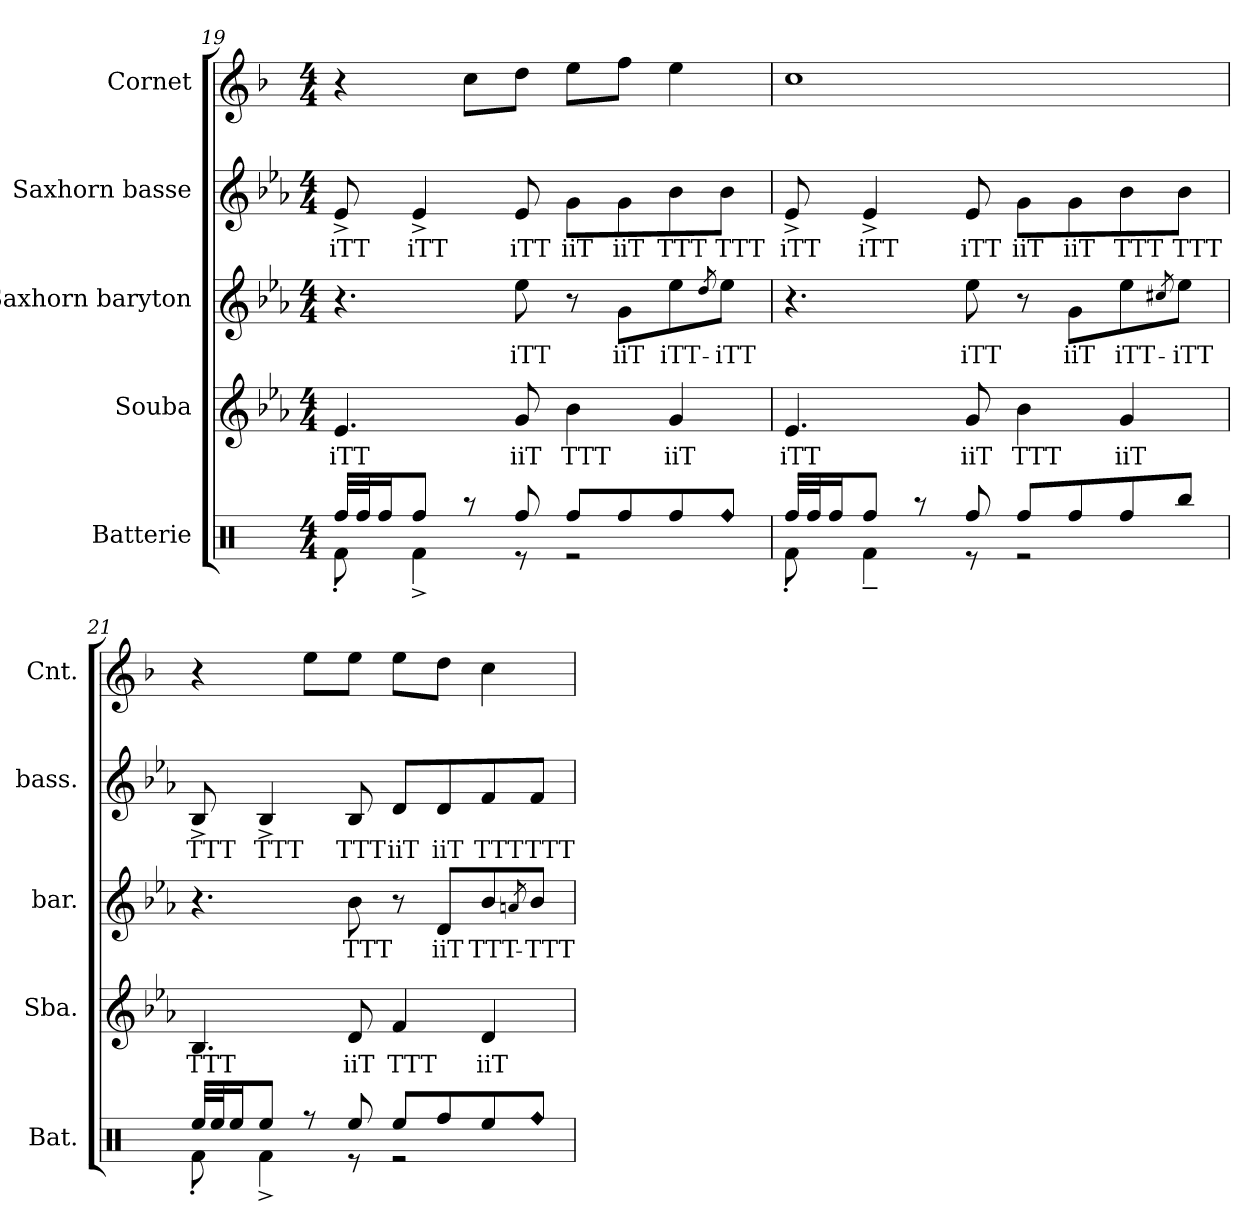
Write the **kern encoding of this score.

**kern	**kern	**text	**kern	**text	**kern	**text	**kern
*part5	*part4	*part4	*part3	*part3	*part2	*part2	*part1
*staff5	*staff4	*staff4	*staff3	*staff3	*staff2	*staff2	*staff1
*I"Batterie	*I"Souba	*	*I"Saxhorn baryton	*	*I"Saxhorn basse	*	*I"Cornet
*I'Bat.	*I'Sba.	*	*I'bar.	*	*I'bass.	*	*I'Cnt.
!!LO:LB:g=z
*clefX	*clefG2	*	*clefG2	*	*clefG2	*	*clefG2
*	*ITrd15c26	*	*ITrd8c14	*	*ITrd8c14	*	*ITrd1c2
*k[]	*k[b-e-a-]	*	*k[b-e-a-]	*	*k[b-e-a-]	*	*k[b-e-a-]
*M4/4	*M4/4	*	*M4/4	*	*M4/4	*	*M4/4
=19	=19	=19	=19	=19	=19	=19	=19
*^	*	*	*	*	*	*	*
!	!	!	!LO:LY:b	!	!	!	!LO:LY:b	!
32Rff/LLL	8Rf'\	4.EE-/	iTT	4.r	.	8E-^/	iTT	4r
32Rff/J	.	.	.	.	.	.	.	.
16Rff/J	.	.	.	.	.	.	.	.
!	!	!	!	!	!	!	!LO:LY:b	!
8Rff/J	4Rf^\	.	.	.	.	4E-^/	iTT	.
8r	.	.	.	.	.	.	.	8b-\L
!	!	!	!LO:LY:b	!	!LO:LY:b	!	!LO:LY:b	!
8Rff/	8r	8GG/	iiT	8e-\	iTT	8E-/	iTT	8cc\J
!	!	!	!LO:LY:b	!	!	!	!LO:LY:b	!
8Rff/L	2r	4BB-\	TTT	8r	.	8G\L	iiT	8dd\L
!	!	!	!	!	!LO:LY:b	!	!LO:LY:b	!
8Rff/	.	.	.	8G\L	iiT	8G\	iiT	8ee-\J
!	!	!	!LO:LY:b	!	!LO:LY:b	!	!LO:LY:b	!
8Rff/	.	4GG/	iiT	8e-\	iTT-	8B-\	TTT	4dd\
.	.	.	.	8qd/	.	.	.	.
!LO:N:head=diamond	!	!	!	!	!LO:LY:b	!	!LO:LY:b	!
8Rff/J	.	.	.	8e-\J	-iTT	8B-\J	TTT	.
=20	=20	=20	=20	=20	=20	=20	=20	=20
!	!	!	!LO:LY:b	!	!	!	!LO:LY:b	!
32Rff/LLL	8Rf'\	4.EE-/	iTT	4.r	.	8E-^/	iTT	1b-
32Rff/J	.	.	.	.	.	.	.	.
16Rff/J	.	.	.	.	.	.	.	.
!	!	!	!	!	!	!	!LO:LY:b	!
8Rff/J	4Rf~\	.	.	.	.	4E-^/	iTT	.
8r	.	.	.	.	.	.	.	.
!	!	!	!LO:LY:b	!	!LO:LY:b	!	!LO:LY:b	!
8Rff/	8r	8GG/	iiT	8e-\	iTT	8E-/	iTT	.
!	!	!	!LO:LY:b	!	!	!	!LO:LY:b	!
8Rff/L	2r	4BB-\	TTT	8r	.	8G\L	iiT	.
!	!	!	!	!	!LO:LY:b	!	!LO:LY:b	!
8Rff/	.	.	.	8G\L	iiT	8G\	iiT	.
!	!	!	!LO:LY:b	!	!LO:LY:b	!	!LO:LY:b	!
8Rff/	.	4GG/	iiT	8e-\	iTT-	8B-\	TTT	.
.	.	.	.	8qc#X/	.	.	.	.
!	!	!	!	!	!LO:LY:b	!	!LO:LY:b	!
8Rbb/J	.	.	.	8e-\J	-iTT	8B-\J	TTT	.
!!LO:PB:g=z
=21	=21	=21	=21	=21	=21	=21	=21	=21
!	!	!	!LO:LY:b	!	!	!	!LO:LY:b	!
32Ree/LLL	8Rf'\	4.BBB-/	TTT	4.r	.	8BB-^/	TTT	4r
32Ree/J	.	.	.	.	.	.	.	.
16Ree/J	.	.	.	.	.	.	.	.
!	!	!	!	!	!	!	!LO:LY:b	!
8Ree/J	4Rf^\	.	.	.	.	4BB-^/	TTT	.
8r	.	.	.	.	.	.	.	8dd\L
!	!	!	!LO:LY:b	!	!LO:LY:b	!	!LO:LY:b	!
8Ree/	8r	8DD/	iiT	8B-\	TTT	8BB-/	TTT	8dd\J
!	!	!	!LO:LY:b	!	!	!	!LO:LY:b	!
8Ree/L	2r	4FF/	TTT	8r	.	8D/L	iiT	8dd\L
!	!	!	!	!	!LO:LY:b	!	!LO:LY:b	!
8Rff/	.	.	.	8D/L	iiT	8D/	iiT	8cc\J
!	!	!	!LO:LY:b	!	!LO:LY:b	!	!LO:LY:b	!
8Ree/	.	4DD/	iiT	8B-/	TTT-	8F/	TTT	4b-\
.	.	.	.	8qAn/	.	.	.	.
!LO:N:head=diamond	!	!	!	!	!LO:LY:b	!	!LO:LY:b	!
8Rff/J	.	.	.	8B-/J	-TTT	8F/J	TTT	.
*v	*v	*	*	*	*	*	*	*
=	=	=	=	=	=	=	=
*-	*-	*-	*-	*-	*-	*-	*-
